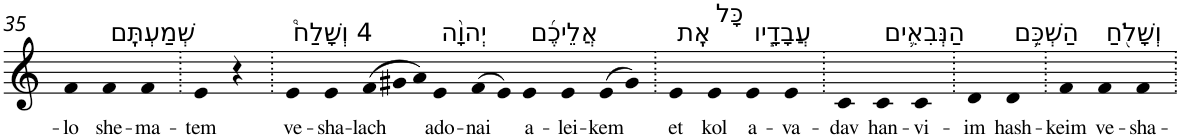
**kern	**text
*part1	*part1
*staff1	*staff1
*I"Piano	*
*I'Pno	*
!!LO:PB:g=z
*clefG2	*
*k[]	*
=35	=35
!	!LO:LY:b
4f	-lo
!LO:TX:a:t=שְׁמַעְתֶּֽם	!
!	!LO:LY:b
4f	she-
!	!LO:LY:b
4f	-ma-
=36.	=36.
!	!LO:LY:b
4e	-tem
4r	.
=37.	=37.
!LO:TX:a:t=4 וְשָׁלַח֩	!
!	!LO:LY:b
4e	ve-
!	!LO:LY:b
4e	-sha-
*Xtuplet	*
!	!LO:LY:b
(>12f	-lach
12g#X	.
12a)	.
!LO:TX:a:t=יְהוָ֨ה	!
!	!LO:LY:b
4e	ado-
!	!LO:LY:b
(>8f	-nai
8e)	.
!LO:TX:a:t=אֲלֵיכֶ֜ם	!
!	!LO:LY:b
4e	a-
!	!LO:LY:b
4e	-lei-
!	!LO:LY:b
(>8e	-kem
8g#)	.
=38.	=38.
!LO:TX:a:t=אֶֽת	!
!	!LO:LY:b
4e	et
!LO:TX:a:t=כָּל	!
!	!LO:LY:b
4e	kol
!LO:TX:a:t=עֲבָדָ֧יו	!
!	!LO:LY:b
4e	a-
!	!LO:LY:b
4e	-va-
=39.	=39.
!	!LO:LY:b
4c	-dav
!LO:TX:a:t=הַנְּבִאִ֛ים	!
!	!LO:LY:b
4c	han-
!	!LO:LY:b
4c	-vi-
=40.	=40.
!	!LO:LY:b
4d	-im
!LO:TX:a:t=הַשְׁכֵּ֥ם	!
!	!LO:LY:b
4d	hash-
=41.	=41.
!	!LO:LY:b
4f	-keim
!LO:TX:a:t=וְשָׁלֹ֖חַ	!
!	!LO:LY:b
4f	ve-
!	!LO:LY:b
4f	-sha-
=.	=.
*-	*-
